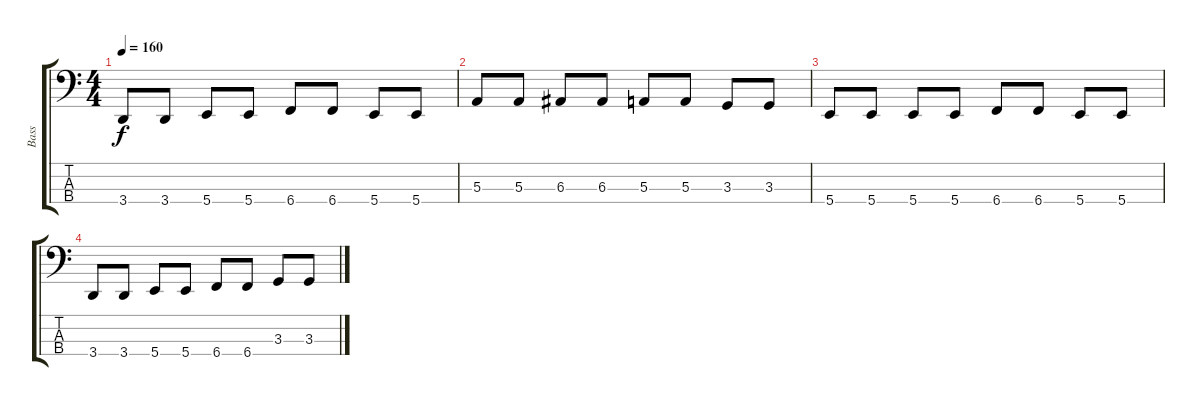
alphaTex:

\track ("Bass" "Bass") {instrument electricbassfinger}
\staff {score tabs}
\tuning (D2 A1 E1 B0) {hide}
\ts (4 4)
\tempo 160
\clef f4
\ks c
3.4.8{dy f} 3.4.8 5.4.8 5.4.8 6.4.8 6.4.8 5.4.8 5.4.8 |
5.3.8 5.3.8 6.3.8 6.3.8 5.3.8 5.3.8 3.3.8 3.3.8 |
5.4.8 5.4.8 5.4.8 5.4.8 6.4.8 6.4.8 5.4.8 5.4.8 |
3.4.8 3.4.8 5.4.8 5.4.8 6.4.8 6.4.8 3.3.8 3.3.8
